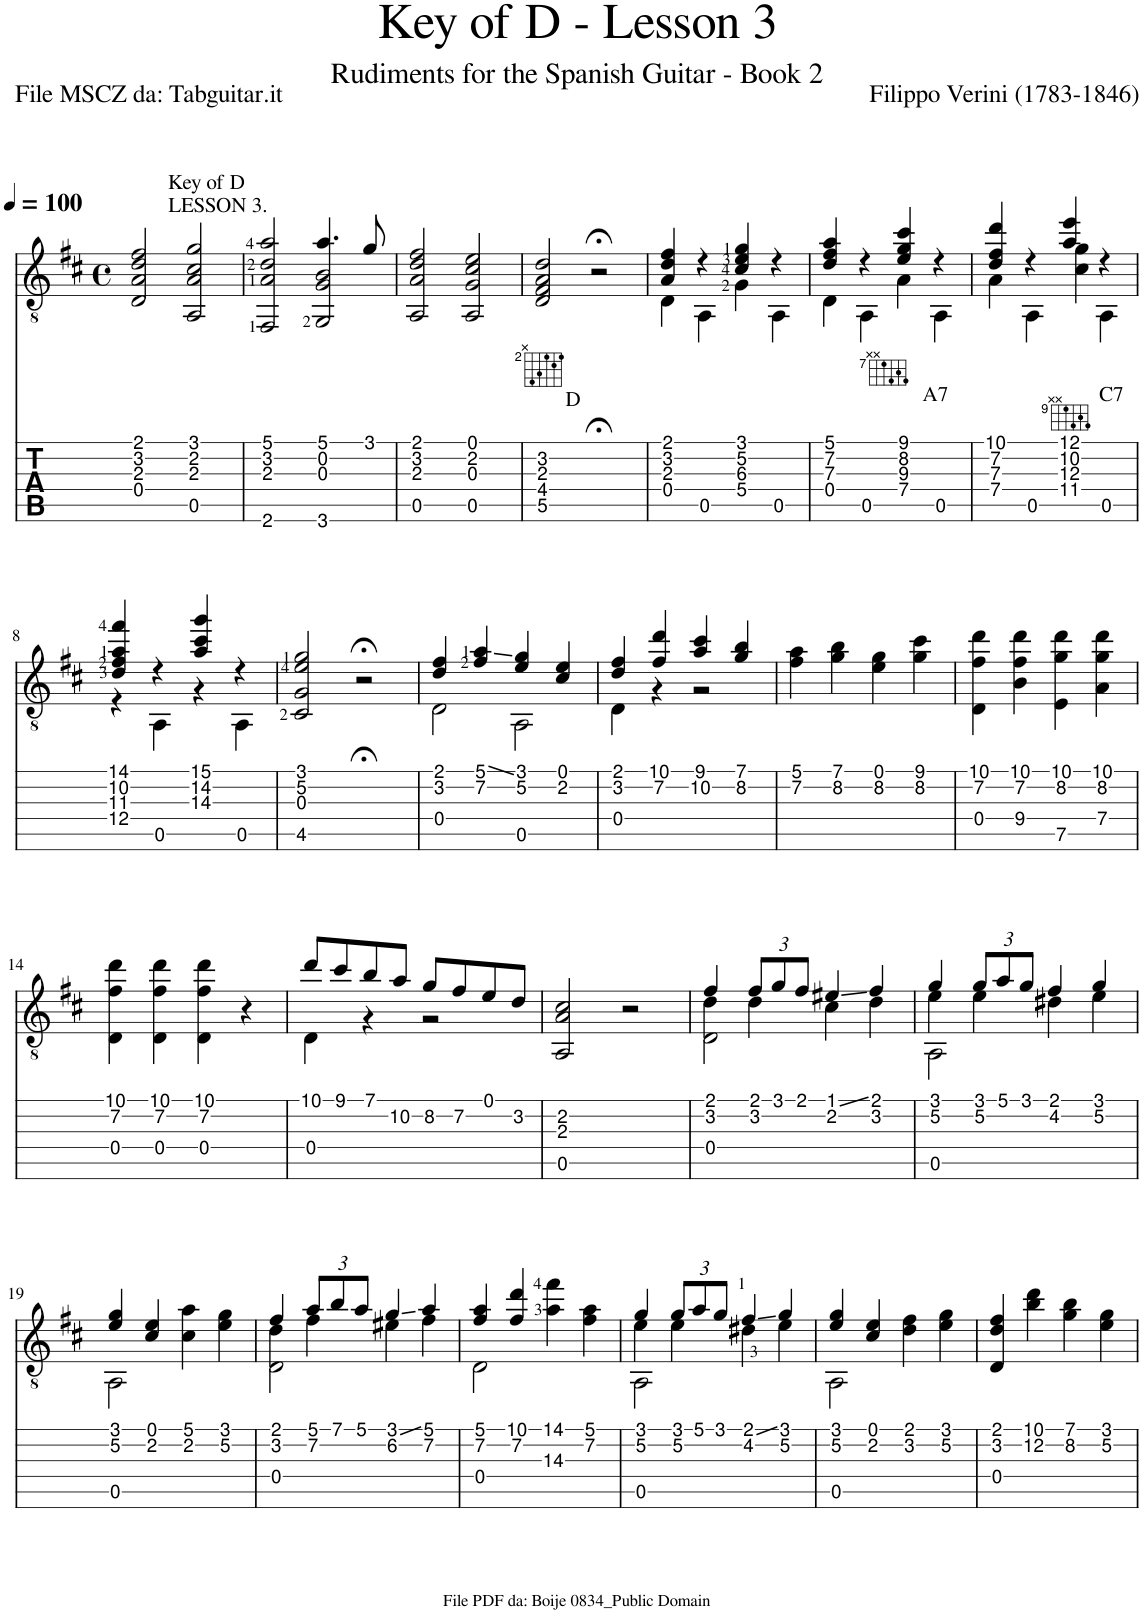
**kern	**kern
*part1	*part1
*staff2	*staff1
*I"Guitar	*
*I'Guit.	*
*stria6	*
*	*clefGv2
*k[f#c#]	*k[f#c#]
*M4/4	*M4/4
*met(c)	*met(c)
*MM100	*MM100
=1	=1
!	!LO:TX:a:t=Key of D
!	!LO:TX:a:t=LESSON 3.
2D 2A 2d 2f#	2D/ 2A/ 2d/ 2f#/
2AA 2A 2c# 2g	2AA/ 2A/ 2c#/ 2g/
=2	=2
*^	*^
2FF# 2A 2d 2a	2ryy	2FF#/ 2A/ 2d/ 2a/	2ryy
4.a	2GG 2G 2B	4.a/	2GG/ 2G/ 2B/
8g	.	8g/	.
*v	*v	*	*
*	*v	*v
=3	=3
2AA 2A 2d 2f#	2AA/ 2A/ 2d/ 2f#/
2AA 2G 2c# 2e	2AA/ 2G/ 2c#/ 2e/
=4	=4
!LO:TX:a:t=D	!
2D 2F# 2A 2d	2D/ 2F#/ 2A/ 2d/
2r;<	2r;<
=5	=5
*^	*^
4A 4d 4f#	4D	4A/ 4d/ 4f#/	4D\
4r	4AA	4r	4AA\
4c# 4e 4g	4G	4c#/ 4e/ 4g/	4G\
4r	4AA	4r	4AA\
=6	=6	=6	=6
4d 4f# 4a	4D	4d/ 4f#/ 4a/	4D\
4r	4AA	4r	4AA\
!LO:TX:a:t=A7	!	!	!
4e 4g 4cc#	4A	4e/ 4g/ 4cc#/	4A\
4r	4AA	4r	4AA\
=7	=7	=7	=7
4d 4f# 4dd	4A	4d/ 4f#/ 4dd/	4A\
4r	4AA	4r	4AA\
4a 4ee	4c# 4g	4a/ 4ee/	4c#\ 4g\
!LO:TX:a:t=C7	!	!	!
4r	4AA	4r	4AA\
!!LO:LB:g=z	!!
=8	=8	=8	=8
4d 4f# 4a 4ff#	4r	4d/ 4f#/ 4a/ 4ff#/	4r
4r	4AA	4r	4AA\
4a 4cc# 4gg	4r	4a/ 4cc#/ 4gg/	4r
4r	4AA	4r	4AA\
*v	*v	*	*
*	*v	*v
=9	=9
2C# 2G 2e 2g	2C#/ 2G/ 2e/ 2g/
2r;<	2r;<
=10	=10
*^	*^
4d 4f#	2D	4d/ 4f#/	2D\
4f# 4a	.	4f#/ 4a/	.
4e 4g	2AA	4e/ 4g/	2AA\
4c# 4e	.	4c#/ 4e/	.
=11	=11	=11	=11
4d 4f#	4D	4d/ 4f#/	4D\
4f# 4dd	4r	4f#/ 4dd/	4r
4a 4cc#	2r	4a/ 4cc#/	2r
4g 4b	.	4g/ 4b/	.
*v	*v	*	*
*	*v	*v
=12	=12
4f# 4a	4f#\ 4a\
4g 4b	4g\ 4b\
4g 4e	4e\ 4g\
4g 4cc#	4g\ 4cc#\
=13	=13
4D 4f# 4dd	4D\ 4f#\ 4dd\
4B 4f# 4dd	4B\ 4f#\ 4dd\
4E 4g 4dd	4E\ 4g\ 4dd\
4A 4g 4dd	4A\ 4g\ 4dd\
!!LO:LB:g=z
=14	=14
4D 4f# 4dd	4D\ 4f#\ 4dd\
4D 4f# 4dd	4D\ 4f#\ 4dd\
4D 4f# 4dd	4D\ 4f#\ 4dd\
4r	4r
=15	=15
*^	*^
8ddL	4D	8dd/L	4D\
8cc#J	.	8cc#/	.
8bL	4r	8b/	4r
8aJ	.	8a/J	.
8gL	2r	8g/L	2r
8f#J	.	8f#/	.
8eL	.	8e/	.
8dJ	.	8d/J	.
*v	*v	*	*
*	*v	*v
=16	=16
2AA 2A 2c#	2AA/ 2A/ 2c#/
2r	2r
=17	=17
*^	*^
*	*^	*	*^
4f#	4d	2D	4f#/	4d\	2D\
*Xbrackettup	*	*	*Xbrackettup	*	*
12f#L	4d	.	12f#/L	4d\	.
12g	.	.	12g/	.	.
12f#J	.	.	12f#/J	.	.
4e#	4c#	2ryy	4e#X/	4c#\	2ryy
4f#	4d	.	4f#/	4d\	.
=18	=18	=18	=18	=18	=18
4g	4e	2AA	4g/	4e\	2AA\
12gL	4e	.	12g/L	4e\	.
12a	.	.	12a/	.	.
12gJ	.	.	12g/J	.	.
4f#	4d#X	2ryy	4f#/	4d#X\	2ryy
4g	4e	.	4g/	4e\	.
*	*v	*v	*	*	*
*	*	*	*v	*v
!!LO:LB:g=z
=19	=19	=19	=19
4e 4g	2AA	4e/ 4g/	2AA\
4c# 4e	.	4c#/ 4e/	.
4c# 4a	2ryy	4c#\ 4a\	2ryy
4e 4g	.	4e\ 4g\	.
=20	=20	=20	=20
*	*^	*	*^
4f#	4d	2D	4f#/	4d\	2D\
12aL	4f#	.	12a/L	4f#\	.
12b	.	.	12b/	.	.
12aJ	.	.	12a/J	.	.
4g	4e#	2ryy	4g/	4e#X\	2ryy
4a	4f#	.	4a/	4f#\	.
*	*v	*v	*	*	*
*	*	*	*v	*v
=21	=21	=21	=21
4f# 4a	2D	4f#/ 4a/	2D\
4f# 4dd	.	4f#/ 4dd/	.
4a 4ff#	2ryy	4a\ 4ff#\	2ryy
4f# 4a	.	4f#\ 4a\	.
=22	=22	=22	=22
*	*^	*	*^
4g	4e	2AA	4g/	4e\	2AA\
12gL	4e	.	12g/L	4e\	.
12a	.	.	12a/	.	.
12gJ	.	.	12g/J	.	.
4f#	4d#	2ryy	4f#/	4d#X\	2ryy
4g	4e	.	4g/	4e\	.
*	*v	*v	*	*	*
*	*	*	*v	*v
=23	=23	=23	=23
4e 4g	2AA	4e/ 4g/	2AA\
4c# 4e	.	4c#/ 4e/	.
4d 4f#	2ryy	4d\ 4f#\	2ryy
4e 4g	.	4e\ 4g\	.
*v	*v	*	*
*	*v	*v
=24	=24
4D 4d 4f#	4D/ 4d/ 4f#/
4b 4dd	4b\ 4dd\
4g 4b	4g\ 4b\
4e 4g	4e\ 4g\
=	=
*-	*-
